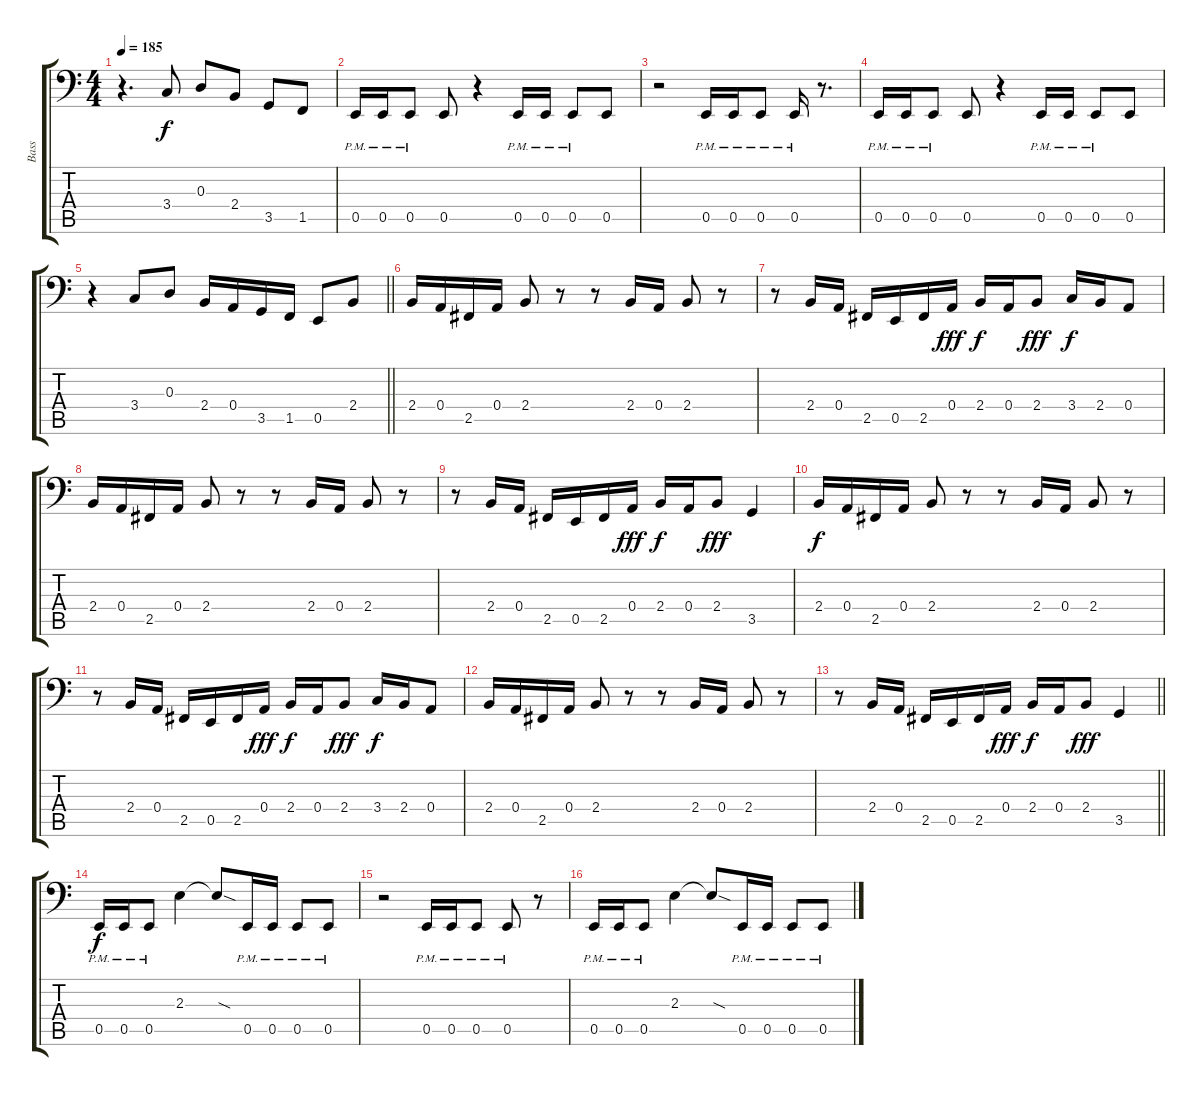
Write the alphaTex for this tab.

\track ("Bass" "Bass") {instrument electricbassfinger}
\staff {score tabs}
\tuning (C3 G2 D2 A1 E1 B0) {hide}
\ts (4 4)
\tempo 185
\clef f4
\ks c
r.4{d dy f} 3.4.8 0.3.8 2.4.8 3.5.8 1.5.8 |
0.5{pm}.16 0.5{pm}.16 0.5{pm}.8 0.5.8 r.4 0.5{pm}.16 0.5{pm}.16 0.5{pm}.8 0.5.8 |
r.2 0.5{pm}.16 0.5{pm}.16 0.5{pm}.8 0.5{pm}.16 r.8{d} |
0.5{pm}.16 0.5{pm}.16 0.5{pm}.8 0.5.8 r.4 0.5{pm}.16 0.5{pm}.16 0.5{pm}.8 0.5.8 |
\barLineRight lightlight
r.4 3.4.8 0.3.8 2.4.16 0.4.16 3.5.16 1.5.16 0.5.8 2.4.8 |
2.4.16 0.4.16 2.5.16 0.4.16 2.4.8 r.8 r.8 2.4.16 0.4.16 2.4.8 r.8 |
r.8 2.4.16 0.4.16 2.5.16 0.5.16 2.5.16 0.4.16{dy fff} 2.4.16{dy f} 0.4.16 2.4.8{dy fff} 3.4.16{dy f} 2.4.16 0.4.8 |
2.4.16 0.4.16 2.5.16 0.4.16 2.4.8 r.8 r.8 2.4.16 0.4.16 2.4.8 r.8 |
r.8 2.4.16 0.4.16 2.5.16 0.5.16 2.5.16 0.4.16{dy fff} 2.4.16{dy f} 0.4.16 2.4.8{dy fff} 3.5.4 |
2.4.16{dy f} 0.4.16 2.5.16 0.4.16 2.4.8 r.8 r.8 2.4.16 0.4.16 2.4.8 r.8 |
r.8 2.4.16 0.4.16 2.5.16 0.5.16 2.5.16 0.4.16{dy fff} 2.4.16{dy f} 0.4.16 2.4.8{dy fff} 3.4.16{dy f} 2.4.16 0.4.8 |
2.4.16 0.4.16 2.5.16 0.4.16 2.4.8 r.8 r.8 2.4.16 0.4.16 2.4.8 r.8 |
\barLineRight lightlight
r.8 2.4.16 0.4.16 2.5.16 0.5.16 2.5.16 0.4.16{dy fff} 2.4.16{dy f} 0.4.16 2.4.8{dy fff} 3.5.4 |
0.5{pm}.16{dy f} 0.5{pm}.16 0.5{pm}.8 2.3.4 2.3{sod t}.8 0.5{pm}.16 0.5{pm}.16 0.5{pm}.8 0.5{pm}.8 |
r.2 0.5{pm}.16 0.5{pm}.16 0.5{pm}.8 0.5{pm}.8 r.8 |
0.5{pm}.16 0.5{pm}.16 0.5{pm}.8 2.3.4 2.3{sod t}.8 0.5{pm}.16 0.5{pm}.16 0.5{pm}.8 0.5{pm}.8
